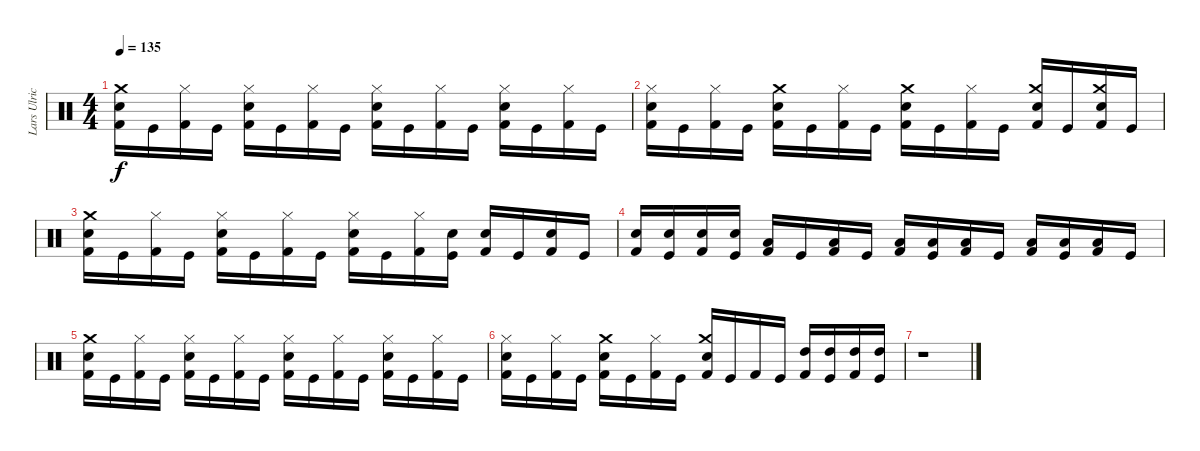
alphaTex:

\track ("Lars Ulrich" "Lars Ulric") {instrument percussion}
\staff {score}
\articulation defaults
\ts (4 4)
\tempo 135
\clef neutral
\ks c
("Snare (hit) 2" "Crash medium (hit)" "Kick (hit) 2").16{dy f volume 6} "Kick (hit)".16 ("Hi-Hat (closed)" "Kick (hit) 2").16 "Kick (hit)".16 ("Snare (hit) 2" "Hi-Hat (closed)" "Kick (hit) 2").16 "Kick (hit)".16 ("Hi-Hat (closed)" "Kick (hit) 2").16 "Kick (hit)".16 ("Snare (hit) 2" "Hi-Hat (closed)" "Kick (hit) 2").16 "Kick (hit)".16 ("Hi-Hat (closed)" "Kick (hit) 2").16 "Kick (hit)".16 ("Snare (hit) 2" "Hi-Hat (closed)" "Kick (hit) 2").16 "Kick (hit)".16 ("Hi-Hat (closed)" "Kick (hit) 2").16 "Kick (hit)".16 |
("Snare (hit) 2" "Hi-Hat (closed)" "Kick (hit) 2").16 "Kick (hit)".16 ("Hi-Hat (closed)" "Kick (hit) 2").16 "Kick (hit)".16 ("Crash medium (hit)" "Snare (hit) 2" "Kick (hit) 2").16 "Kick (hit)".16 ("Hi-Hat (closed)" "Kick (hit) 2").16 "Kick (hit)".16 ("Crash medium (hit)" "Snare (hit) 2" "Kick (hit) 2").16 "Kick (hit)".16 ("Hi-Hat (closed)" "Kick (hit) 2").16 "Kick (hit)".16 ("Crash medium (hit)" "Snare (hit) 2" "Kick (hit) 2").16 "Kick (hit)".16 ("Crash medium (hit)" "Snare (hit) 2" "Kick (hit) 2").16 "Kick (hit)".16 |
("Snare (hit) 2" "Crash medium (hit)" "Kick (hit) 2").16{volume 5} "Kick (hit)".16 ("Hi-Hat (closed)" "Kick (hit) 2").16 "Kick (hit)".16 ("Snare (hit) 2" "Hi-Hat (closed)" "Kick (hit) 2").16 "Kick (hit)".16 ("Hi-Hat (closed)" "Kick (hit) 2").16 "Kick (hit)".16 ("Snare (hit) 2" "Hi-Hat (closed)" "Kick (hit) 2").16 "Kick (hit)".16 ("Hi-Hat (closed)" "Kick (hit) 2").16 ("Snare (hit) 2" "Kick (hit)").16 ("Snare (hit) 2" "Kick (hit) 2").16 "Kick (hit)".16 ("Snare (hit) 2" "Kick (hit) 2").16 "Kick (hit)".16 |
("Snare (hit) 2" "Kick (hit) 2").16 ("Snare (hit) 2" "Kick (hit)").16 ("Snare (hit) 2" "Kick (hit) 2").16 ("Snare (hit) 2" "Kick (hit)").16 ("Low Tom (hit)" "Kick (hit) 2").16 "Kick (hit)".16 ("Low Tom (hit)" "Kick (hit) 2").16 "Kick (hit)".16 ("Low Tom (hit)" "Kick (hit) 2").16 ("Low Tom (hit)" "Kick (hit)").16 ("Low Tom (hit)" "Kick (hit) 2").16 "Kick (hit)".16 ("Low Tom (hit)" "Kick (hit) 2").16 ("Low Tom (hit)" "Kick (hit)").16 ("Low Tom (hit)" "Kick (hit) 2").16 "Kick (hit)".16 |
("Crash medium (hit)" "Snare (hit) 2" "Kick (hit) 2").16{volume 2} "Kick (hit)".16 ("Hi-Hat (closed)" "Kick (hit) 2").16 "Kick (hit)".16 ("Snare (hit) 2" "Hi-Hat (closed)" "Kick (hit) 2").16 "Kick (hit)".16 ("Hi-Hat (closed)" "Kick (hit) 2").16 "Kick (hit)".16 ("Snare (hit) 2" "Hi-Hat (closed)" "Kick (hit) 2").16 "Kick (hit)".16 ("Hi-Hat (closed)" "Kick (hit) 2").16 "Kick (hit)".16 ("Snare (hit) 2" "Hi-Hat (closed)" "Kick (hit) 2").16 "Kick (hit)".16 ("Hi-Hat (closed)" "Kick (hit) 2").16 "Kick (hit)".16 |
("Snare (hit) 2" "Hi-Hat (closed)" "Kick (hit) 2").16 "Kick (hit)".16 ("Hi-Hat (closed)" "Kick (hit) 2").16 "Kick (hit)".16 ("Crash medium (hit)" "Snare (hit) 2" "Kick (hit) 2").16 "Kick (hit)".16 ("Hi-Hat (closed)" "Kick (hit) 2").16 "Kick (hit)".16 ("Snare (hit) 2" "Crash medium (hit)" "Kick (hit) 2").16 "Kick (hit)".16 "Kick (hit) 2".16 "Kick (hit)".16 ("High Tom (hit)" "Kick (hit) 2").16 ("High Tom (hit)" "Kick (hit)").16 ("High Tom (hit)" "Kick (hit) 2").16 ("High Tom (hit)" "Kick (hit)").16 |
r.1
